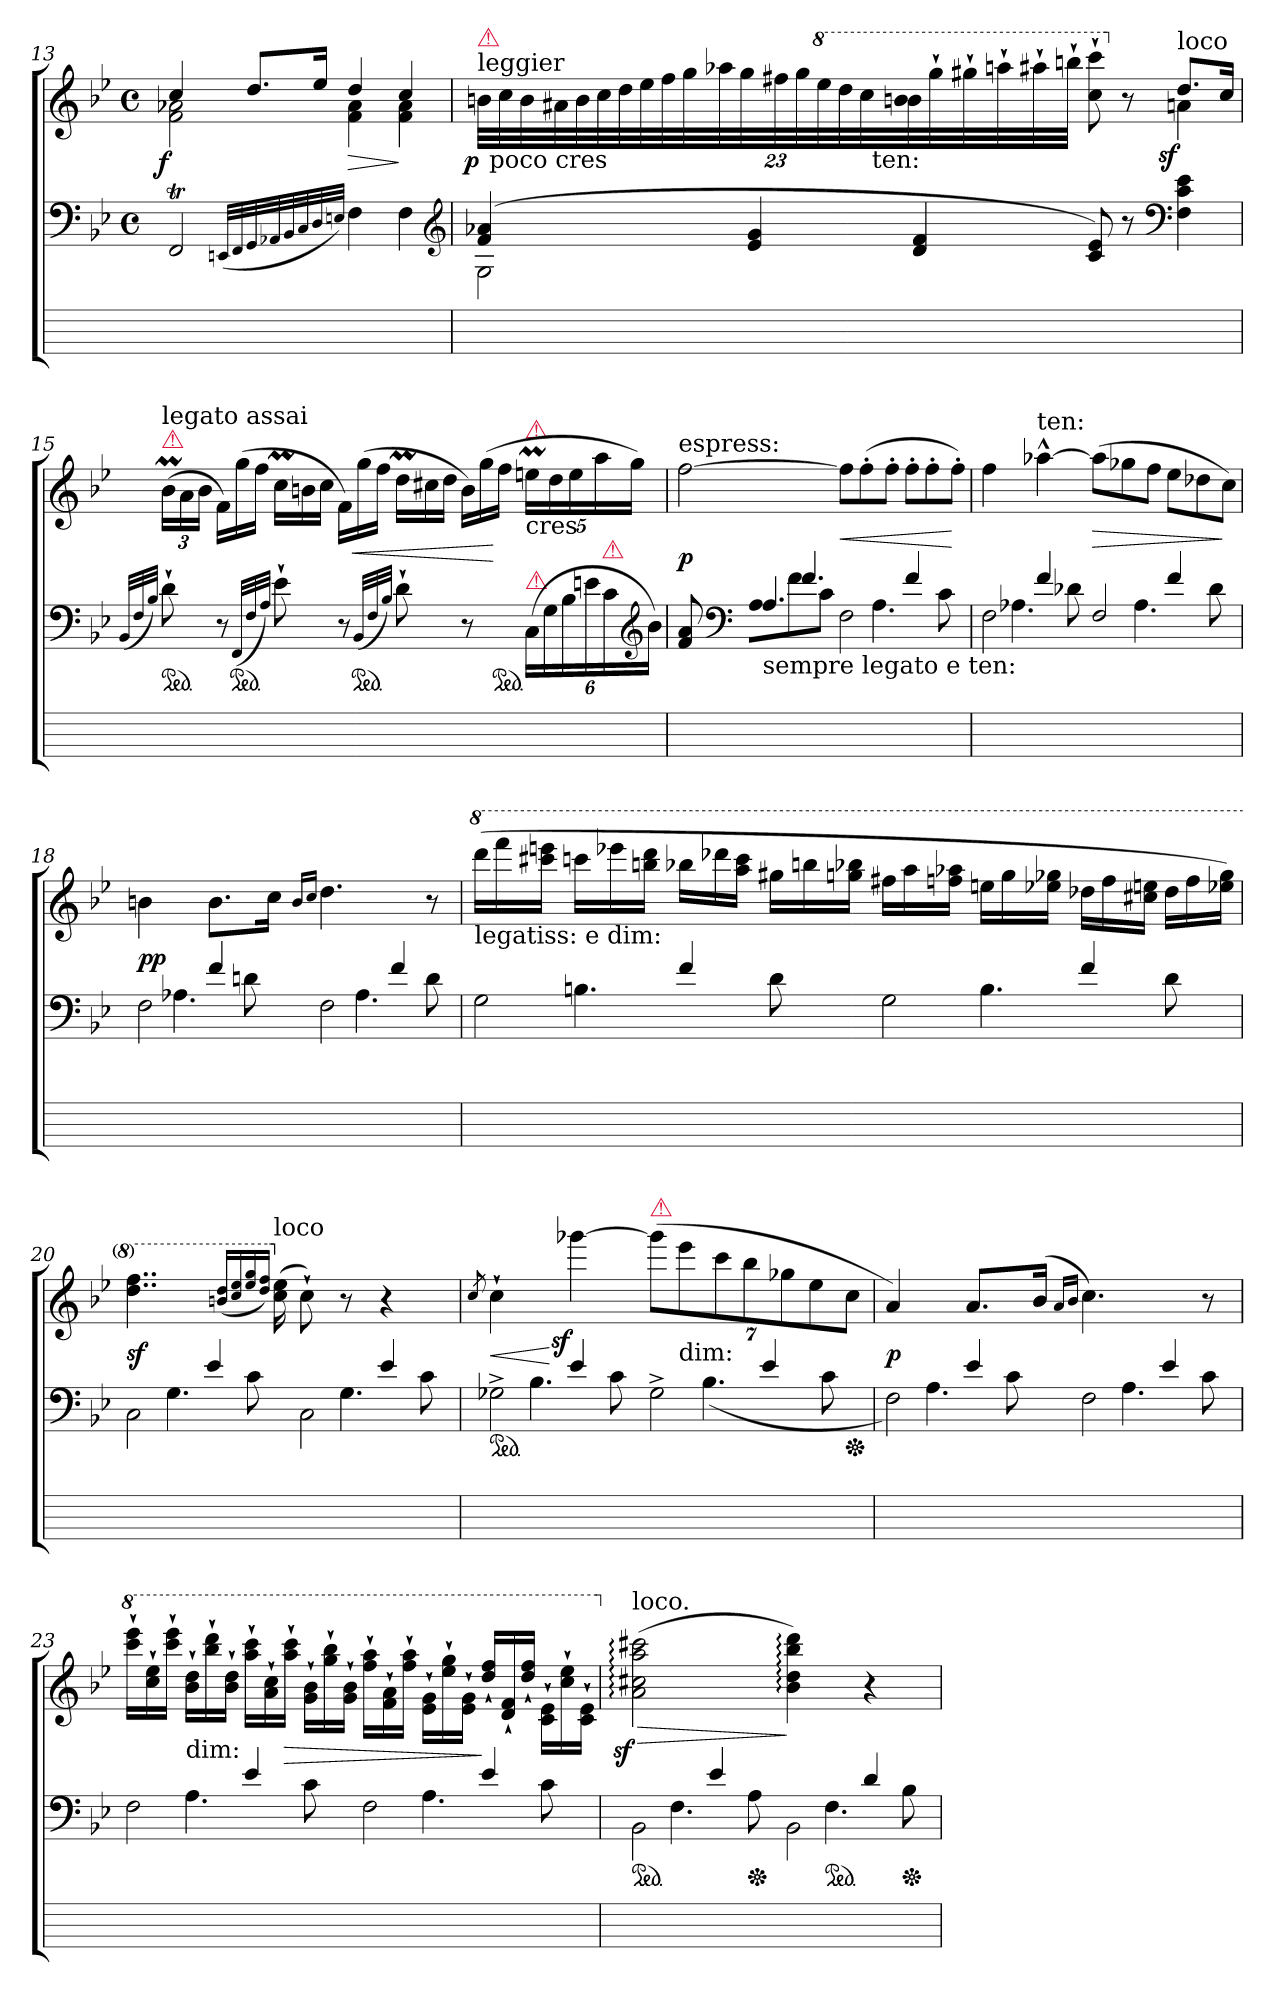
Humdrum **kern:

**kern	**kern	**kern	**dynam
*part2	*part1	*part1	*part1
*staff3	*staff2	*staff1	*staff1/2
*	*clefF4	*clefG2	*
*	*k[b-e-]	*k[b-e-]	*
*	*M4/4	*M4/4	*
*	*met(c)	*met(c)	*
=13	=13	=13	=13
*	*	*^	*
!	!	!	!	!LO:DY:rj
1ryy	2FFT	4cc	2f 2a-X	f
.	.	8.ddL	.	.
.	.	16ee-Jk	.	.
.	(32qqEEn/LLL	.	.	.
.	32qqFF/	.	.	.
.	32qqGG/	.	.	.
.	32qqAA-X/	.	.	.
.	32qqBB-/	.	.	.
.	32qqC/	.	.	.
.	32qqD/	.	.	.
.	32qqEn/JJJ)	.	.	.
.	4F	4dd	4f 4a-	>
.	4F	4cc	4f 4a-	]
*	*clefG2	*	*	*
=14	=14	=14	=14	=14
*	*^	*	*	*
*	*	*	*	*Xtuplet	*
!	!	!	!LO:TX:a:t=leggier	!	!
!	!	!	!LO:TX:a:color=crimson:t=⚠	!	!
!	!	!	!	!	!LO:DY:rj
1ryy	(<4f 4a-X	2G	46bn\LLL	23%2ryy	p
!	!	!	!LO:TX:b:t=poco cres	!	!
.	.	.	46cc\	.	.
.	.	.	46b\	.	.
.	.	.	46a#X\	.	.
.	.	.	46b\	23%2ryy	.
.	.	.	46cc\	.	.
.	.	.	46dd\	.	.
.	.	.	46ee-\	.	.
.	.	.	46ff\	23%2ryy	.
.	.	.	46gg\	.	.
.	.	.	46aa-X\	.	.
.	.	.	46gg\	.	.
!	!LO:N:vis=4	!	!	!	!
.	8e- 8g	.	.	.	.
.	.	.	46ff#X\	23%2ryy	.
.	.	.	46gg\	.	.
*	*	*	*8va	*	*
.	.	.	46eee-\	.	.
.	.	.	46ddd\	.	.
.	.	.	46ccc\	46ryy	.
!	!	!	!LO:TX:b:t=ten&colon;	!	!
!	!	!	!	!LO:N:vis=4	!
.	.	.	46bbn\	23%2bb/	.
!	!LO:N:vis=4	!	!	!	!
.	8d 8f	.	.	.	.
.	.	.	46ggg`\	.	.
.	.	.	46ggg#X`\	.	.
.	.	.	46aaan`\	.	.
.	.	.	46aaa#X`\	46ryy	.
.	.	.	46bbbn`\JJJ	46ryy	.
.	8c 8e-)	2ryy	8ccc` 8cccc`	4ryy	.
*	*	*	*X8va	*	*
.	8r	.	8r	.	.
*	*clefF4	*	*	*	*
!	!	!	!LO:TX:a:t=loco	!	!
!	!	!	!	!	!LO:DY:rj
.	4F\ 4c\ 4e-\	.	8.ddL	4an	sf
.	.	.	16ccJk	.	.
*	*v	*v	*	*	*
*	*	*v	*v	*
=15	=15	=15	=15
.	(32qqBB-/LLL	.	.
.	32qqF/	.	.
.	32qqB-/JJJ)	.	.
*	*	*tuplet	*
!	!	!LO:TX:a:color=crimson:t=⚠	!
!	!	!LO:TX:a:t=legato assai	!
!	!LO:TX:a:color=crimson:t=⚠	!	!
*	*ped	*	*
1ryy	8d`	(24b-M\LL	.
.	.	24a\	.
.	.	24b-\JJ	.
*	*	*Xtuplet	*
.	8r	24fLL)	.
*	*ped	*	*
.	.	(24gg	.
.	.	24ffJJ	.
.	(32qqFF/LLL	.	.
.	32qqF/	.	.
.	32qqA/JJJ)	.	.
.	8e-`	24ccMLL	.
.	.	24bn	.
.	.	24ccJJ	.
.	8r	24fLL)	.
*	*ped	*	*
.	.	(24gg	<
.	.	24ffJJ	.
.	(32qqBB-/LLL	.	.
.	32qqF/	.	.
.	32qqB-/JJJ)	.	.
.	8d`	24ddmLL	.
.	.	24cc#X	.
.	.	24ddJJ	.
.	8r	24bLL)	.
.	.	(24gg	.
*	*ped	*	*
.	.	24ffJJ	[
*	*	*tuplet	*
!	!	!LO:TX:c:t=cres	!
!	!	!LO:TX:a:color=crimson:t=⚠	!
!	!LO:TX:a:color=crimson:t=⚠	!	!
.	(24CLL	20eenmLL	.
.	24G	.	.
.	.	20dd	.
.	24B-	.	.
.	.	20ee	.
.	24en	.	.
.	.	20aa	.
!	!LO:TX:a:color=crimson:t=⚠	!	!
.	24c	.	.
*	*clefG2	*	*
.	.	20ggJJ)	.
.	24b-JJ)	.	.
=16	=16	=16	=16
*	*^	*	*
*	*	*^	*	*
*	*	*	*^	*	*
!	!	!	!	!	!LO:TX:a:t=espress&colon;	!
1ryy	8f 8a	4ryy	4ryy	2.ryy	[2ff	p
*	*clefF4	*	*	*	*	*
.	8ryy	.	.	.	.	.
*	*	*Xtuplet	*	*	*	*
!	!LO:TX:b:t=sempre legato e ten&colon;	!	!	!	!	!
!	!	!LO:N:vis=8	!	!	!	!
.	4.A	12AL	12ryy	.	.	.
.	.	12f	6.f/	.	.	.
.	.	12cJ	.	.	.	.
*	*	*	*	*	*Xtuplet	*
.	.	2F	.	.	12ffL]	<
.	.	.	12ryy	.	(12ff'	.
.	4.A\	.	.	.	.	.
.	.	.	12ryy	.	12ff'J	.
.	.	.	4f/	8ryy	12ff'L	.
.	.	.	.	.	12ff'	.
.	.	.	.	8c	.	.
.	.	.	.	.	12ff'J)	[
=17	=17	=17	=17	=17	=17	=17
1ryy	2F\	8ryy	4ryy	4.ryy	4ff	.
.	.	4.A-X	.	.	.	.
!	!	!	!	!	!LO:TX:a:t=ten&colon;	!
.	.	.	4f/	.	[4aa-X^^	.
.	.	.	.	8d-X	.	.
.	2F	8ryy	4ryy	4.ryy	(12aa-L]	>
.	.	.	.	.	12gg-X	.
.	.	4.A-	.	.	.	.
.	.	.	.	.	12ffJ	.
.	.	.	4f/	.	12ee-L	.
.	.	.	.	.	12dd-X	.
.	.	.	.	8d-	.	.
.	.	.	.	.	12ccJ)	]
=18	=18	=18	=18	=18	=18	=18
1ryy	2F\	8ryy	4ryy	4.ryy	4bn	pp
.	.	4.A-X	.	.	.	.
.	.	.	4f/	.	8.bL	.
.	.	.	.	8dn	.	.
.	.	.	.	.	16ccJk	.
.	.	.	.	.	16qqb/LL	.
.	.	.	.	.	16qqcc/JJ	.
.	2F\	8ryy	4ryy	4.ryy	4.dd	.
.	.	4.A-	.	.	.	.
.	.	.	4f/	.	.	.
.	.	.	.	8d	8r	.
=19	=19	=19	=19	=19	=19	=19
*	*	*	*	*	*8va	*
!	!	!	!	!	!LO:TX:b:t=legatiss&colon; e dim&colon;	!
1ryy	2G\	8ryy	4ryy	4.ryy	(24ddddLL	.
.	.	.	.	.	24ffff	.
.	.	.	.	.	24cccc#X 24eeeenJJ	.
.	.	4.Bn	.	.	24ccccnLL	.
.	.	.	.	.	24eeee-X	.
.	.	.	.	.	24bbbn 24ddddJJ	.
.	.	.	4f/	.	24bbb-XLL	.
.	.	.	.	.	24dddd-X	.
.	.	.	.	.	24aaa 24ccccJJ	.
.	.	.	.	8d	24ggg#XLL	.
.	.	.	.	.	24bbbn	.
.	.	.	.	.	24gggn 24bbb-XJJ	.
.	2G\	8ryy	4ryy	4.ryy	24fff#XLL	.
.	.	.	.	.	24aaa	.
.	.	.	.	.	24fffn 24aaa-XJJ	.
.	.	4.B	.	.	24eeenLL	.
.	.	.	.	.	24ggg	.
.	.	.	.	.	24eee-X 24ggg-XJJ	.
.	.	.	4f/	.	24ddd-jLL	.
.	.	.	.	.	24fff	.
.	.	.	.	.	24ccc#X 24eeenJJ	.
.	.	.	.	8d	24ddd-LL	.
.	.	.	.	.	24fff	.
.	.	.	.	.	24eee-X 24ggg-JJ)	.
=20	=20	=20	=20	=20	=20	=20
1ryy	2C\	8ryy	4ryy	4.ryy	4..ddd 4..fff	sf
.	.	4.G	.	.	.	.
.	.	.	4e-/	.	.	.
.	.	.	.	8c	.	.
.	.	.	.	.	(16qqbbn/ 16qqddd/LL	.
.	.	.	.	.	16qqccc/ 16qqeee-/	.
.	.	.	.	.	16qqeee-/ 16qqggg/	.
.	.	.	.	.	16qqddd/ 16qqfff/JJ)	.
*	*	*	*	*	*X8va	*
!	!	!	!	!	!LO:TX:a:t=loco	!
.	.	.	.	.	(16cc 16ee-	.
.	2C\	8ryy	4ryy	4.ryy	8cc`)	.
.	.	4.G	.	.	8r	.
.	.	.	4e-/	.	4r	.
.	.	.	.	8c	.	.
=21	=21	=21	=21	=21	=21	=21
.	.	.	.	.	8qcc/	.
*	*ped	*	*	*	*	*
1ryy	2G-X^\	8ryy	4ryy	4.ryy	4cc`	<
.	.	4.B-	.	.	.	.
!	!	!	!	!	!	!LO:DY:n=1:rj
.	.	.	4e-/	.	[4ggg-X	[ sf
.	.	.	.	8c	.	.
*	*	*	*	*	*tuplet	*
!	!	!	!	!	!LO:TX:a:color=crimson:t=⚠	!
.	2G-^\	8ryy	4ryy	4.ryy	(>14ggg-L]	.
!	!	!	!	!	!LO:TX:c:t=dim&colon;	!
.	.	.	.	.	14eee-	.
.	.	(4.B-	.	.	.	.
.	.	.	.	.	14ccc	.
.	.	.	.	.	14bb-	.
.	.	.	4e-/	.	.	.
.	.	.	.	.	14gg-X	.
.	.	.	.	.	14ee-	.
.	.	.	.	8c	.	.
*	*Xped	*	*	*	*	*
.	.	.	.	.	14ccJ	.
=22	=22	=22	=22	=22	=22	=22
1ryy	2F\)	8ryy	4ryy	4.ryy	4a)	p
.	.	4.A	.	.	.	.
.	.	.	4e-/	.	8.aL	.
.	.	.	.	8c	.	.
.	.	.	.	.	(<16b-Jk	.
.	.	.	.	.	16qqa/LL	.
.	.	.	.	.	16qqb-/JJ	.
.	2F\	8ryy	4ryy	4.ryy	4.cc)	.
.	.	4.A	.	.	.	.
.	.	.	4e-/	.	.	.
.	.	.	.	8c	8r	.
=23	=23	=23	=23	=23	=23	=23
*	*	*	*	*	*8va	*
*	*	*	*	*	*Xtuplet	*
1ryy	2F\	8ryy	4ryy	4.ryy	24cccc` 24eeee-`LL	.
.	.	.	.	.	24ccc` 24eee-`	.
.	.	.	.	.	24cccc` 24eeee-`JJ	.
!	!	!	!	!	!LO:TX:c:t=dim&colon;	!
.	.	4.A	.	.	24bb-` 24ddd`LL	.
.	.	.	.	.	24bbb-` 24dddd`	.
.	.	.	.	.	24bb-` 24ddd`JJ	.
.	.	.	4e-/	.	24aaa` 24cccc`LL	.
.	.	.	.	.	24aa` 24ccc`	.
.	.	.	.	.	24aaa` 24cccc`JJ	>
.	.	.	.	8c	24gg` 24bb-`LL	.
.	.	.	.	.	24ggg` 24bbb-`	.
.	.	.	.	.	24gg` 24bb-`JJ	.
.	2F\	8ryy	4ryy	4.ryy	24fff` 24aaa`LL	.
.	.	.	.	.	24ff` 24aa`	.
.	.	.	.	.	24fff` 24aaa`JJ	.
.	.	4.A	.	.	24ee-`\ 24gg`\LL	.
.	.	.	.	.	24eee-`\ 24ggg`\	.
.	.	.	.	.	24ee-`\ 24gg`\JJ	.
.	.	.	4e-/	.	24ddd` 24fff`LL	]
.	.	.	.	.	24dd` 24ff`	.
.	.	.	.	.	24ddd` 24fff`JJ	.
.	.	.	.	8c	24cc`\ 24ee-`\LL	.
.	.	.	.	.	24ccc`\ 24eee-`\	.
.	.	.	.	.	24cc`\ 24ee-`\JJ	.
=24	=24	=24	=24	=24	=24	=24
*	*	*	*	*	*X8va	*
!	!	!	!	!	!LO:TX:a:t=loco.	!
!	!LO:TX:a:color=crimson:t=⚠	!	!	!	!	!
!	!	!	!	!	!	!LO:DY:n=1:rj
*	*ped	*	*	*	*	*
1ryy	2BB-\	8ryy	4ryy	4.ryy	(2a: 2cc#X: 2aa: 2ccc#X:	> sf
.	.	4.F	.	.	.	.
.	.	.	4e-/	.	.	.
*	*Xped	*	*	*	*	*
.	.	.	.	8A	.	.
.	2BB-\	8ryy	4ryy	4.ryy	4b-: 4dd: 4bb-: 4ddd:)	]
*	*ped	*	*	*	*	*
.	.	4.F	.	.	.	.
.	.	.	4d/	.	4r	.
*	*Xped	*	*	*	*	*
.	.	.	.	8B-	.	.
*	*v	*v	*v	*v	*	*
=	=	=	=
*-	*-	*-	*-
